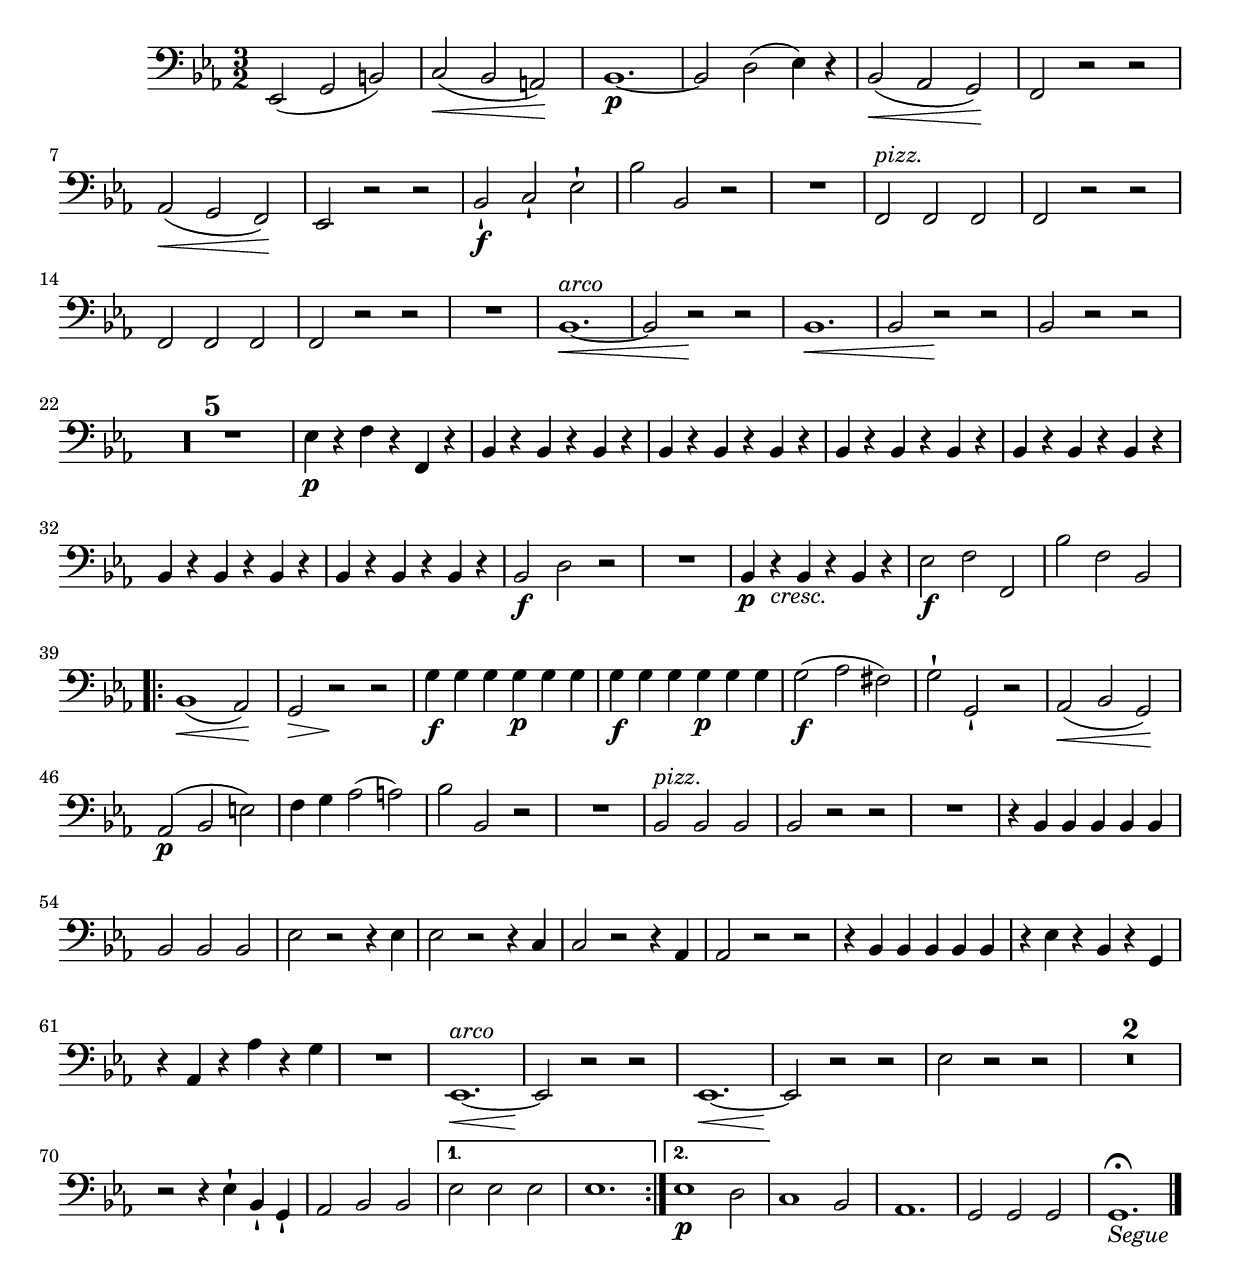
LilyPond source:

\version "2.10.25"      %Gossec - Symphonie mi bémol
                        %Basse - 1er mvt
\relative c{
\clef bass
\key ees \major
\time 3/2




ees,2( g b)
c(\<( bes a)\!
bes1.\p ~
bes2 d( ees4) r
bes2\<( aes g\!)
f r r
aes\<( g f\!)
ees r r
bes'-|\f c-| ees-|
bes' bes, r
R1.
f2^\markup{\italic "pizz."} f f
f r r
f f f
f r r
R1.
bes1.\<^\markup{\italic "arco"} ~
bes2 r\! r
bes1.\<
bes2 r\! r
bes r r
\set Score.skipBars = ##t R1. * 5 
%
%
%
%
ees4\p r f r f, r
\repeat unfold 6 {bes r bes r bes r}
%
%
%
%
%
bes2\f d r
R1.
bes4\p r_\markup{\italic "cresc."} bes r bes r
ees2\f f f,
bes' f bes, \repeat volta 2 {
bes1\<( aes2\!)
g\> r\! r
g'4\f  g g g\p g g
g\f g g g\p g g
g2\f( aes fis)
g-| g,-| r
aes\<( bes g\!)
aes(\p bes e)
f4 g aes2( a)
bes bes, r
R1.
bes2^\markup{\italic "pizz."} bes bes
bes r r
R1.
r4 bes bes bes bes bes
bes2 bes bes
ees r r4 ees
ees2 r r4 c
c2 r r4 aes
aes2 r r
r4 bes bes bes bes bes
r ees r bes r g
r aes r aes' r g
R1.
ees,1.\<^\markup{\italic "arco"} ~
ees2\! r r
ees1.\< ~
ees2\! r r
ees' r r
\set Score.skipBars = ##t R1. * 2 
%
r2 r4 ees-| bes-| g-|
aes2 bes bes }
\alternative { {ees2 ees ees | ees1.} 
   {ees1\p d2} }
c1 bes2
aes1.
g2 g g
g1.^\fermataMarkup_\markup{\italic "Segue"} \bar "|." 
}
